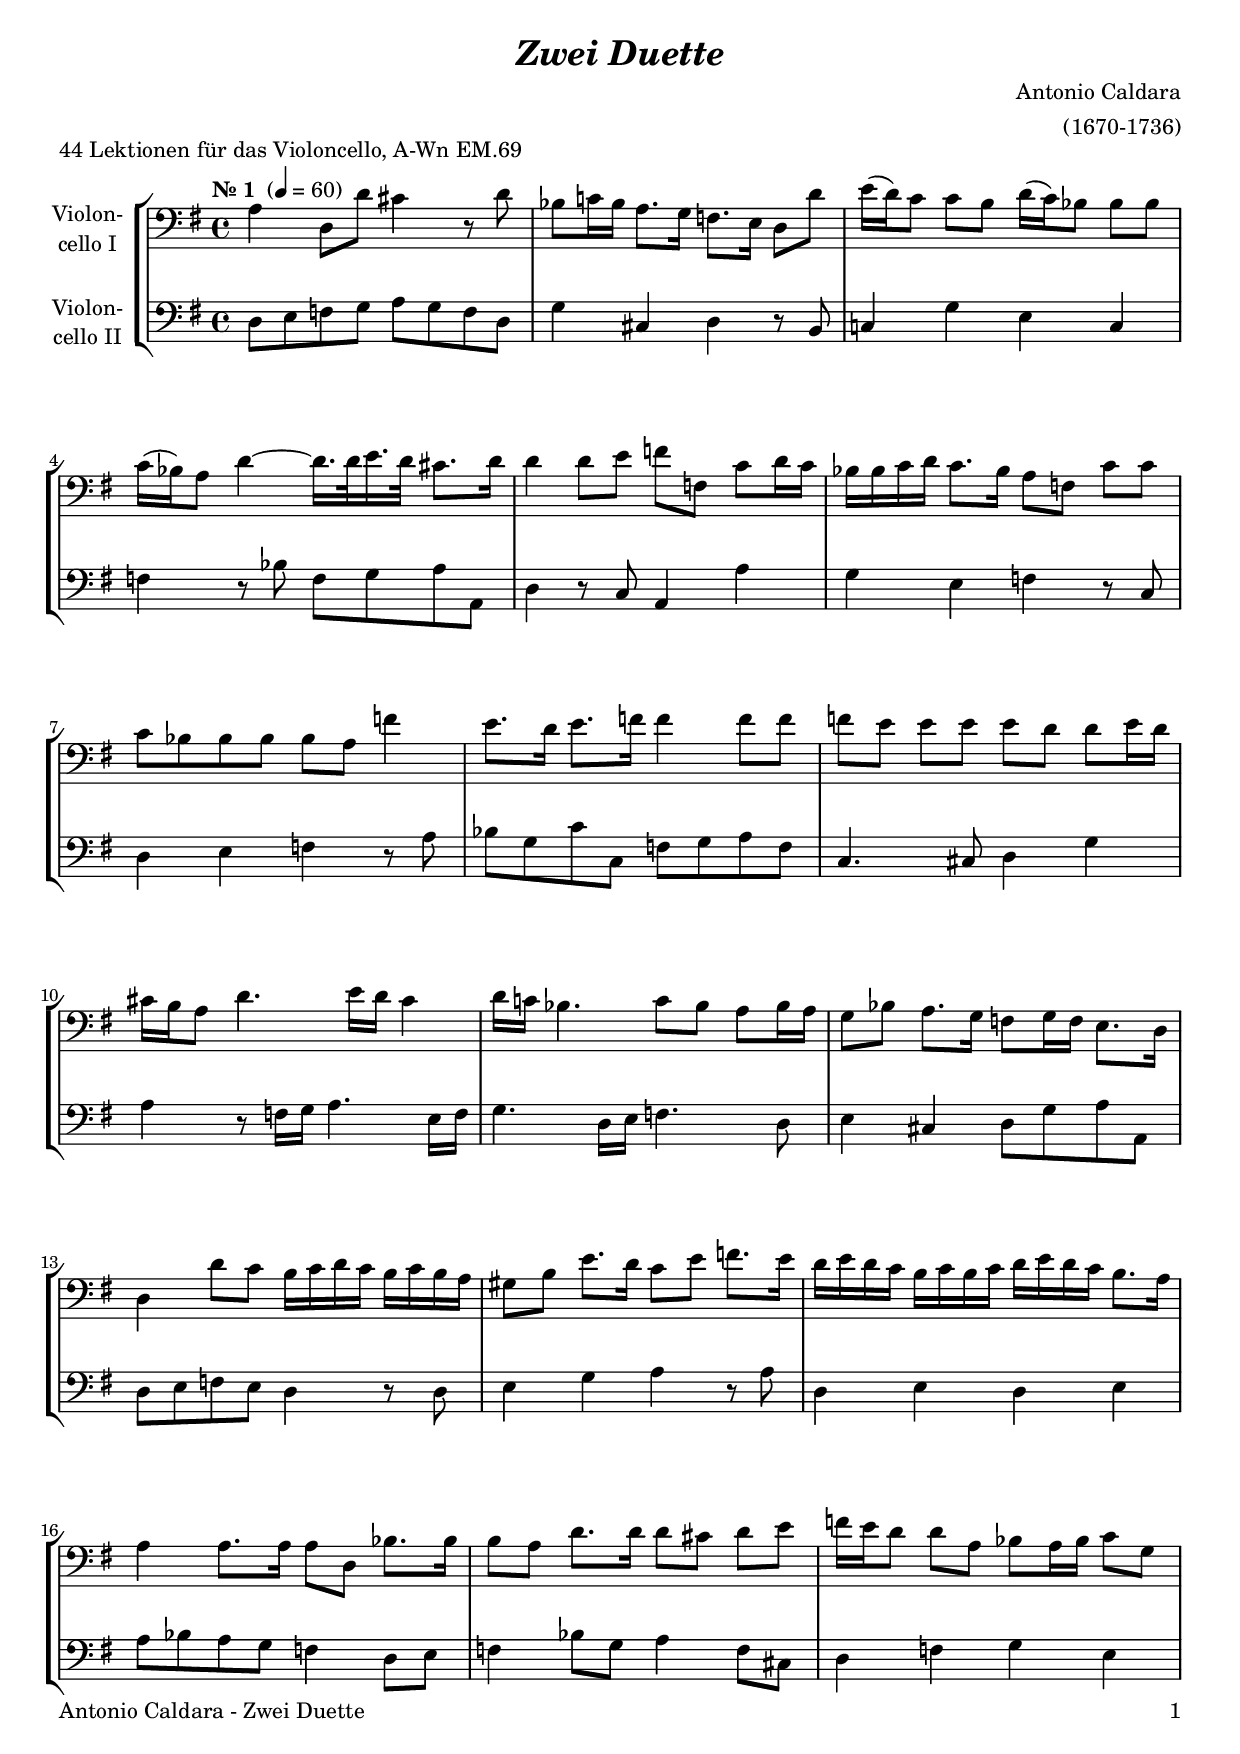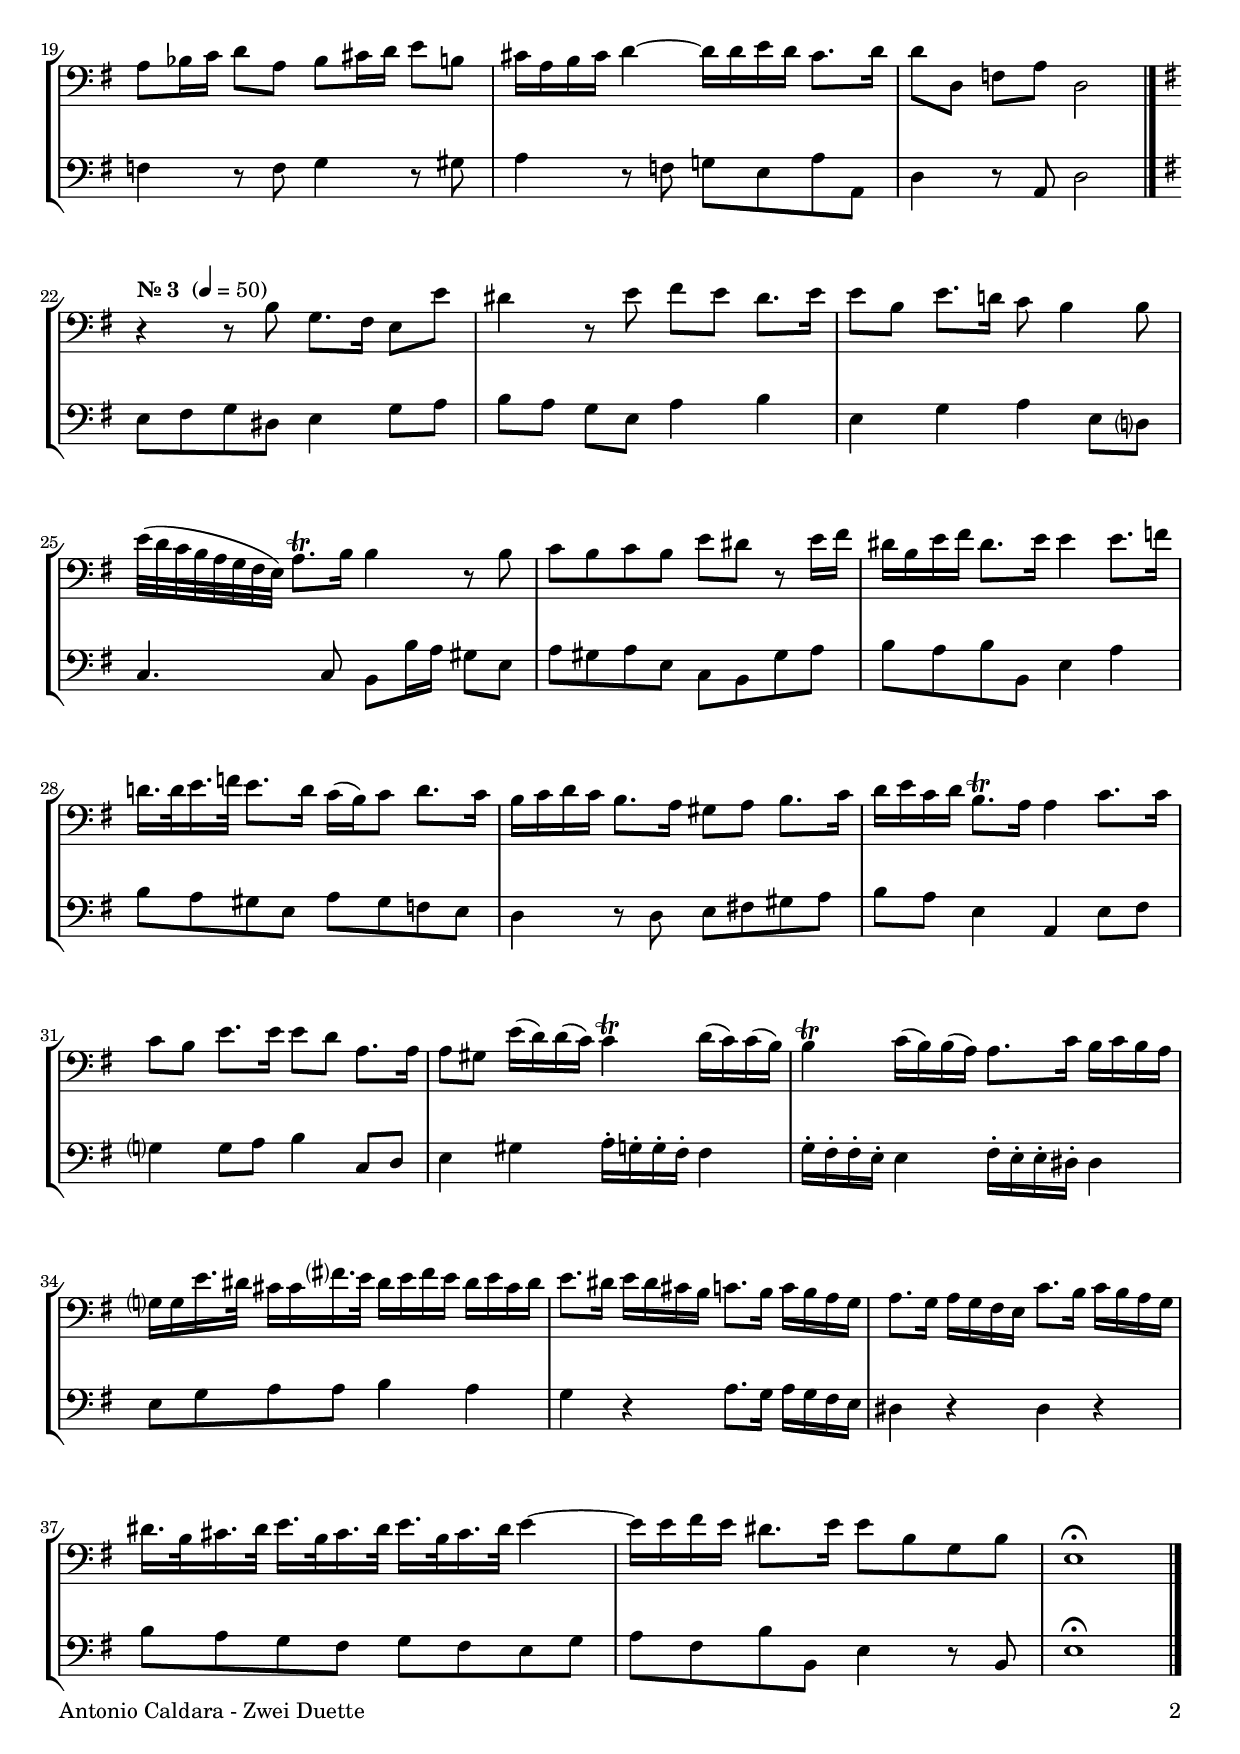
\version "2.20.2"
\include "deutsch.ly"

#(set-global-staff-size 19)

\header {
  title     = \markup \bold \italic "Zwei Duette"
  composer  = "Antonio Caldara"
  arranger  = "(1670-1736)"
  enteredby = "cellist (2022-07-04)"
  piece     = "44 Lektionen für das Violoncello, A-Wn EM.69"
}

voiceconsts = {
  \key e \minor
  \time 4/4
  \clef "bass"
%  \numericTimeSignature
%  \compressEmptyMeasures
  % Set default beaming for all staves
%  \set Timing.beamExceptions = #'()
%  \set Timing.baseMoment     = #(ly:make-moment 1 4)
%  \set Timing.beatStructure  = #'(1 1 1)
}

micl = "clarinet"
mifl = "flute"
miob = "oboe"
mifh = "french horn"
misx = "tenor sax"
mist = "string ensemble 1"
mivl = "violin"
miba = "cello"

introa = {        \tempo "Nr. 1 " 4=60 }
introb = { \break \tempo "Nr. 3 " 4=50 \key e \minor }

va = \relative c' {
  \voiceconsts

  \introa
  a4 d,8 d' cis4 r8 d
  b c!16 b a8. g16 f8. e16 d8 d'
  e16( d) c8 c h d16( c) b8 b b
  c16( b) a8 d4~ d16. d32 e16. d32 cis8. d16

  d4 d8 e f f, c' d16 c
  b b c d c8. b16 a8 f c'[ c]
  c b b b b a f'4
  e8. d16 e8. f16 f4 f8 f
  f e e[ e] e d d e16 d

  cis h a8 d4. e16 d cis4
  d16 c! b!4. c8 b a b16 a
  g8 b a8. g16 f8 g16 f e8. d16
  d4 d'8 c h16 c d c h c h a
  gis8 h e8. d16 c8 e f8. e16

  d e d c h c h c d e d c h8. a16
  a4 a8. a16 a8 d, b'!8. b16
  h8 a d8. d16 d8 cis d[ e]
  f16 e d8 d a b! a16 b c8 g

  a b16 c d8 a b cis16 d e8 h
  cis16 a h cis d4~ d16 d e d cis8. d16
  d8 d, f[ a] d,2 \bar "|."
  
  \introb
  r4 r8 h' g8. fis16 e8 e'
  dis4 r8 e fis e dis8. e16
  e8 h e8. d!16 c8 h4 h8
  e32( d c h a g fis e) a8.\trill h16 h4 r8 h

  c h c h e dis r e16 fis
  dis h e fis dis8. e16 e4 e8. f16
  d!16. d32 e16. f32 e8. d16 c( h) c8 d8. c16
  h c d c h8. a16 gis8 a h8. c16

  d e c d h8.\trill a16 a4 c8. c16
  c8 h e8. e16 e8 d a8. a16
  a8 gis e'16( d) d( c) c4\trill d16( c) c( h)
  h4\trill c16( h) h( a) a8. c16 h c h a
  g? g e'16. dis32 cis16 cis fis?16. e32 dis16 e fis e dis e cis dis

  e8. dis16 e dis cis h c8. h16 c h a g
  a8. g16 a g fis e c'8. h16 c h a g
  dis'16. h32 cis16. dis32 e16. h32 cis16. dis32 e16. h32 cis16. dis32 e4~

  e16 e fis e dis8. e16 e8 h g h
  e,1\fermata \bar "|."
}

vb = \relative c {
  \voiceconsts

  \introa
  d8 e f g a g f d
  g4 cis, d r8 h
  c!4 g' e c
  f r8 b! f g a a,

  d4 r8 c a4 a'
  g e f r8 c
  d4 e f r8 a
  b g c c, f g a f
  c4. cis8 d4 g

  a r8 f16 g a4. e16 f
  g4. d16 e f4. d8
  e4 cis d8 g a a,
  d e f e d4 r8 d
  e4 g a r8 a

  d,4 e d e
  a8 b a g f4 d8 e
  f4 b8 g a4 f8 cis
  d4 f g e

  f r8 f g4 r8 gis
  a4 r8 f g! e a a,
  d4 r8 a d2 \bar "|."
  
  \introb
  e8 fis g dis e4 g8 a
  h a g[ e] a4 h
  e, g a e8 d?
  c4. c8 h h'16 a gis8 e

  a gis a e c h gis' a
  h a h h, e4 a
  h8 a gis e a gis f e
  d4 r8 d e fis! gis a

  h a e4 a, e'8 fis
  g?4 g8 a h4 c,8 d
  e4 gis a16-. g-. g-. fis-. fis4
  g16-. fis-. fis-. e-. e4 fis16-. e-. e-. dis-. dis4
  e8 g a a h4 a

  g r a8. g16 a g fis e
  dis4 r dis r
  h'8 a g fis g fis e g

  a fis h h, e4 r8 h
  e1\fermata \bar "|."
}


music = \new StaffGroup <<
      \new Staff {
	\set Staff.midiInstrument = \miba
	\set Staff.instrumentName = \markup \center-column { "Violon-" "cello I" }
	\transpose e e { \va }
      }

      \new Staff {
	\set Staff.midiInstrument = \miba
	\set Staff.instrumentName = \markup \center-column { "Violon-" "cello II" }
	\transpose e e { \vb }
      }
>>

\book {
   \paper {
    print-page-number = ##t
    print-first-page-number = ##t
    ragged-last-bottom = ##f
    oddHeaderMarkup = \markup \null
    evenHeaderMarkup = \markup \null
    oddFooterMarkup = \markup {
      \fill-line {
        \on-the-fly #print-page-number-check-first
        "Antonio Caldara - Zwei Duette" \fromproperty #'page:page-number-string
      }
    }
    evenFooterMarkup = \oddFooterMarkup
  } \score {
    \music
    \layout {}
  }

  \score {
    \unfoldRepeats \music

    \midi {
      \context {
        \Score
      }
    }
  }
}